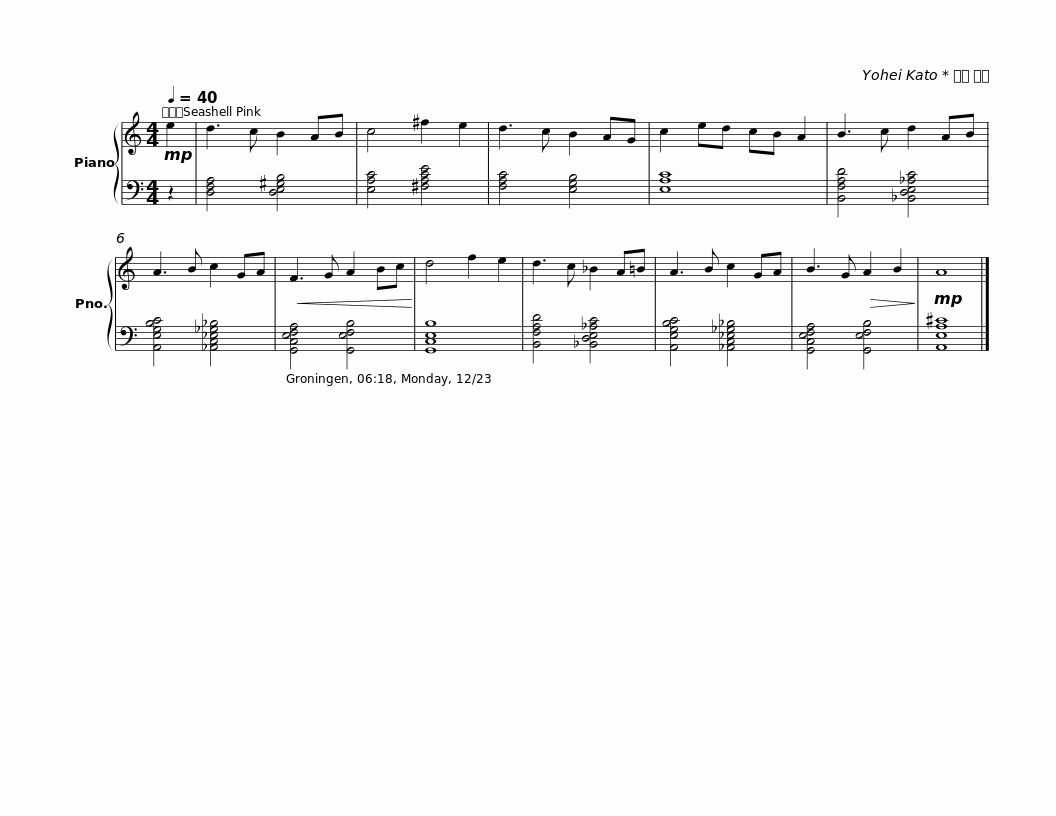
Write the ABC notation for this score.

X:1
%%score { 1 | 2 }
L:1/8
Q:1/4=40
M:4/4
I:linebreak $
K:C
V:1 treble
V:2 bass
V:1
!mp! e2 | d3 c B2 AB | c4 ^f2 e2 | d3 c B2 AG | c2 ed cB A2 | %5
 B3 c d2 AB | A3 B c2 GA |$!<(! F3 G A2 Bc!<)! | d4 f2 e2 | d3 c _B2 A=B | %10
 A3 B c2 GA | B3 G!>(! A2 B2!>)! |!mp! A8 |] %13
V:2
 z2 | [D,F,A,]4 [D,E,^G,B,]4 | [E,A,C]4 [^F,A,CE]4 | [F,A,C]4 [E,G,B,]4 | [E,A,C]8 | %5
 [B,,F,A,D]4 [_B,,D,E,_A,C]4 | [A,,E,G,B,C]4 [_A,,C,_E,_G,_B,]4 |$ [G,,C,E,F,A,]4 [G,,E,F,B,]4 | [G,,C,E,B,]8 | [B,,F,A,D]4 [_B,,D,E,_A,C]4 | %10
 [A,,E,G,B,C]4 [_A,,C,_E,_G,_B,]4 | [G,,C,E,F,A,]4 [G,,E,F,B,]4 | [A,,E,A,^C]8 |] %13
